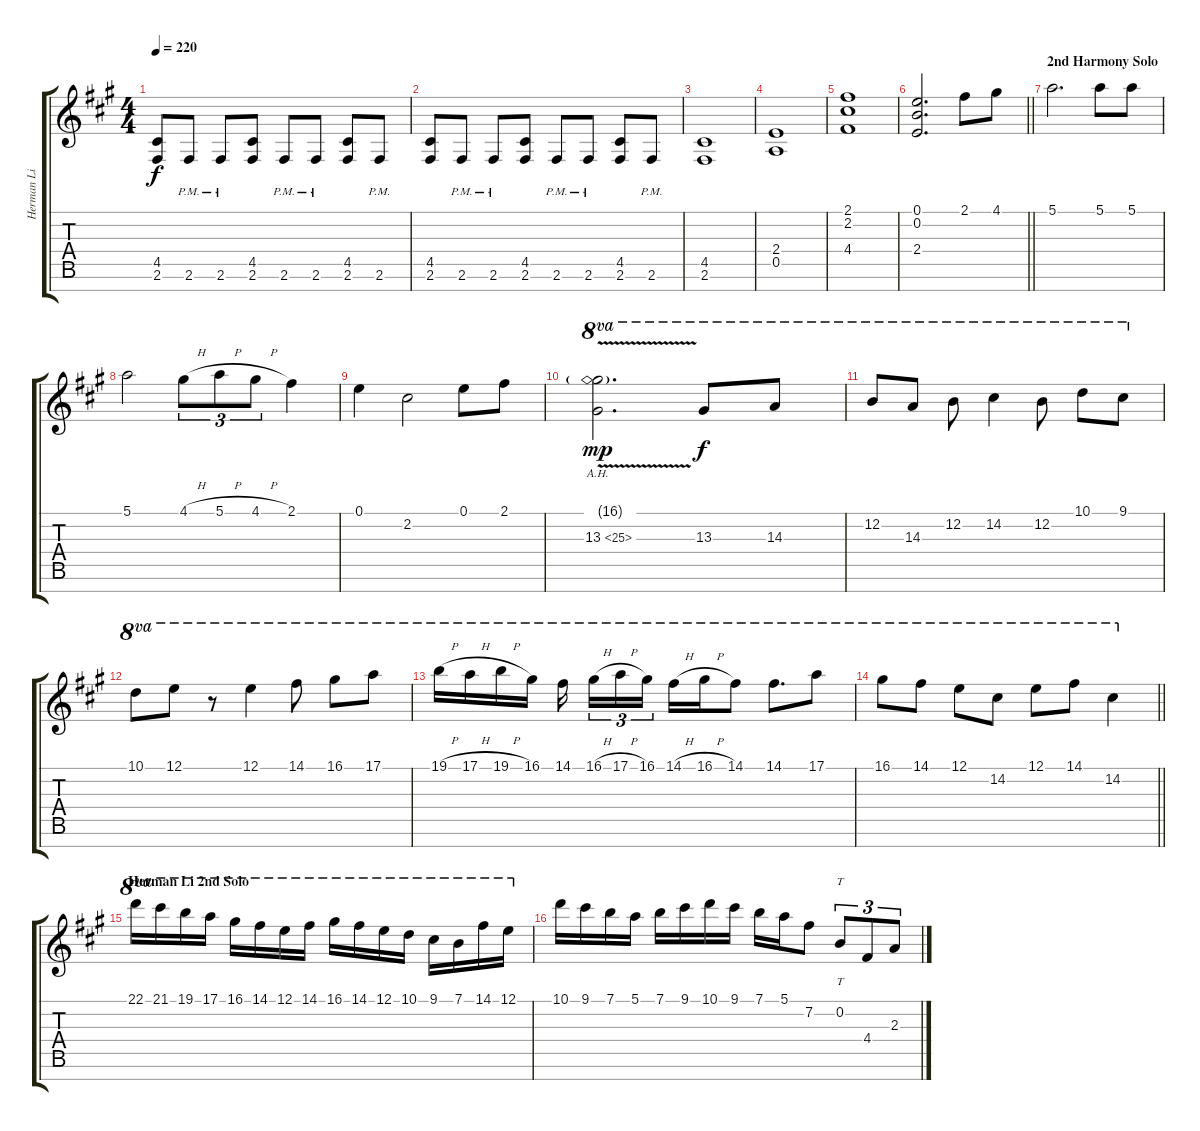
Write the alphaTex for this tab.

\track ("Herman Li I" "Herman Li ") {instrument overdrivenguitar}
\staff {score tabs}
\tuning (E4 B3 G3 D3 A2 E2 B1) {hide}
\ts (4 4)
\tempo 220
\clef g2
\ks a
(4.5 2.6).8{dy f} 2.6{pm}.8 2.6{pm}.8 (4.5 2.6).8 2.6{pm}.8 2.6{pm}.8 (4.5 2.6).8 2.6{pm}.8 |
(4.5 2.6).8 2.6{pm}.8 2.6{pm}.8 (4.5 2.6).8 2.6{pm}.8 2.6{pm}.8 (4.5 2.6).8 2.6{pm}.8 |
(4.5 2.6).1 |
(2.4 0.5).1 |
(2.1 2.2 4.4).1 |
\barLineRight lightlight
(0.1 0.2 2.4).2{d} 2.1.8 4.1.8 |
\section ("" "2nd Harmony Solo")
5.1.2{d} 5.1.8 5.1.8 |
5.1.2 4.1{h}.8{tu (3 2)} 5.1{h}.8{tu (3 2)} 4.1{h}.8{tu (3 2)} 2.1.4 |
0.1.4 2.2.2 0.1.8 2.1.8 |
(16.1{v g} 13.3{ah 12 v}).2{d ot 8va dy mp} 13.3.8{ot 8va dy f} 14.3.8{ot 8va} |
12.2.8{ot 8va} 14.3.8{ot 8va} 12.2.8{ot 8va} 14.2.4{ot 8va} 12.2.8{ot 8va} 10.1.8{ot 8va} 9.1.8{ot 8va} |
10.1.8{ot 8va} 12.1.8{ot 8va} r.8{ot 8va} 12.1.4{ot 8va} 14.1.8{ot 8va} 16.1.8{ot 8va} 17.1.8{ot 8va} |
19.1{h}.16{ot 8va} 17.1{h}.16{ot 8va} 19.1{h}.16{ot 8va} 16.1.16{ot 8va} 14.1.16{ot 8va beam splitsecondary} 16.1{h}.16{tu (3 2) ot 8va} 17.1{h}.16{tu (3 2) ot 8va} 16.1.16{tu (3 2) ot 8va beam splitsecondary} 14.1{h}.16{ot 8va beam merge} 16.1{h}.16{ot 8va} 14.1.8{ot 8va beam split} 14.1.8{d ot 8va beam merge} 17.1.8{ot 8va} |
\barLineRight lightlight
16.1.8{ot 8va} 14.1.8{ot 8va} 12.1.8{ot 8va} 14.2.8{ot 8va} 12.1.8{ot 8va} 14.1.8{ot 8va} 14.2.4{ot 8va} |
\section ("" "Herman Li 2nd Solo")
22.1.16{ot 8va} 21.1.16{ot 8va} 19.1.16{ot 8va} 17.1.16{ot 8va} 16.1.16{ot 8va} 14.1.16{ot 8va} 12.1.16{ot 8va} 14.1.16{ot 8va} 16.1.16{ot 8va} 14.1.16{ot 8va} 12.1.16{ot 8va} 10.1.16{ot 8va} 9.1.16{ot 8va} 7.1.16{ot 8va} 14.1.16{ot 8va} 12.1.16{ot 8va} |
10.1.16 9.1.16 7.1.16 5.1.16 7.1.16 9.1.16 10.1.16 9.1.16 7.1.16 5.1.16 7.2.8 0.2.8{tt tu (3 2)} 4.4.8{tu (3 2)} 2.3.8{tu (3 2)}
